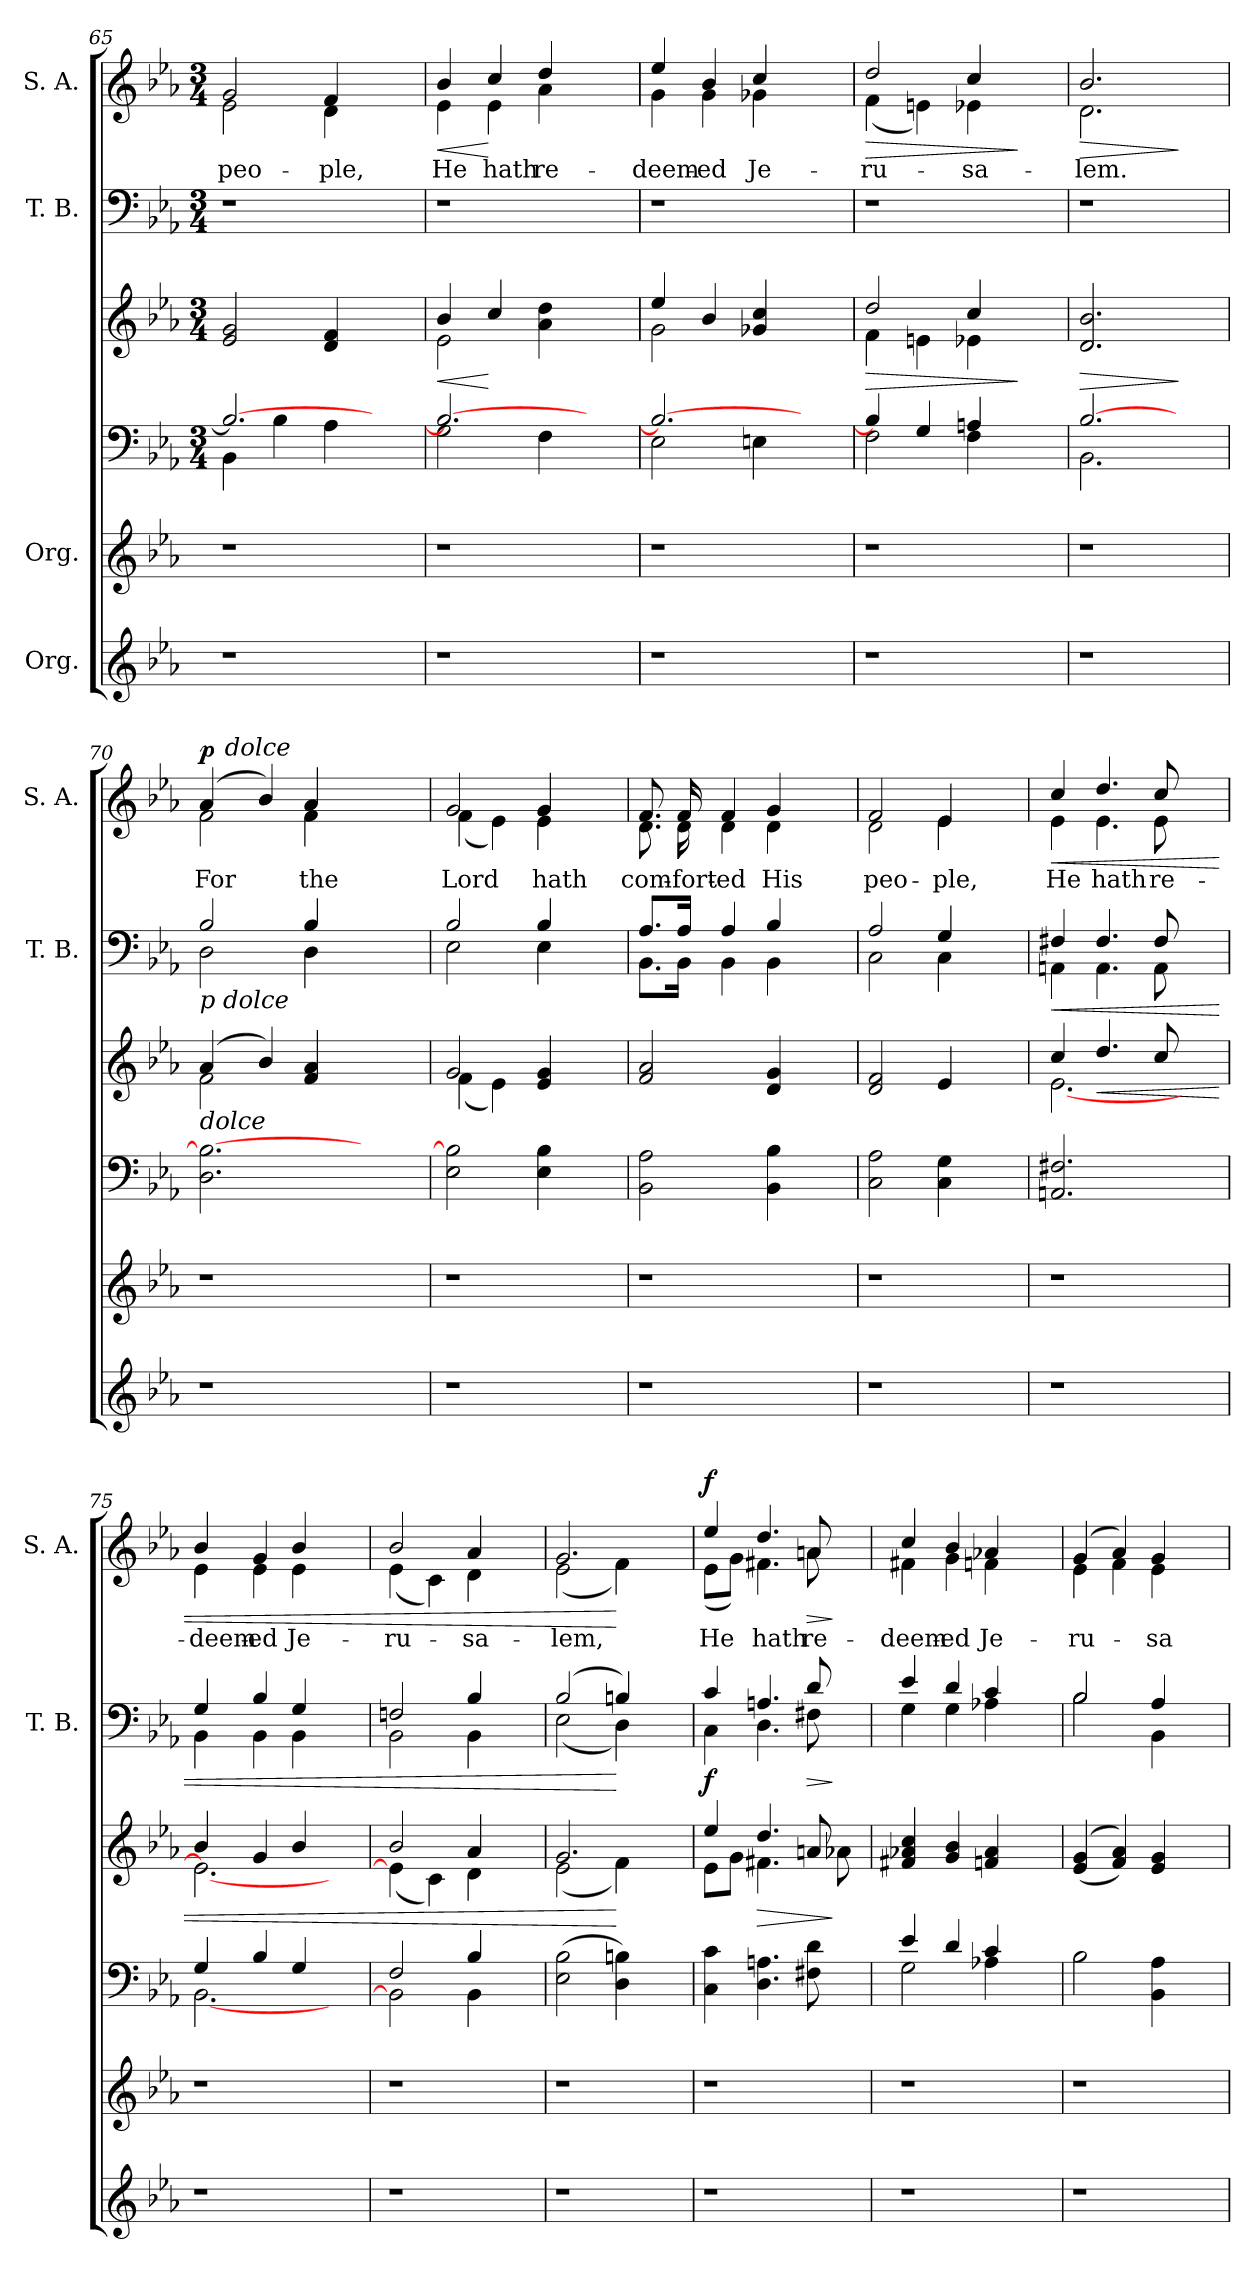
**kern	**kern	**kern	**kern	**dynam	**kern	**dynam	**kern	**text	**dynam
*part6	*part5	*part4	*part3	*part3	*part2	*part2	*part1	*part1	*part1
*staff6	*staff5	*staff4	*staff3	*staff3	*staff2	*staff2	*staff1	*staff1	*staff1
*I"Org.	*I"Org.	*	*	*	*I"T. B.	*	*I"S. A.	*	*
*	*	*	*	*	*I'T. B.	*	*I'S. A.	*	*
*clefG2	*clefG2	*clefF4	*clefG2	*	*clefF4	*	*clefG2	*	*
*k[b-e-a-]	*k[b-e-a-]	*k[b-e-a-]	*k[b-e-a-]	*	*k[b-e-a-]	*	*k[b-e-a-]	*	*
*E-:	*E-:	*E-:	*E-:	*	*E-:	*	*E-:	*	*
*	*	*M3/4	*M3/4	*	*M3/4	*	*M3/4	*	*
=65	=65	=65	=65	=65	=65	=65	=65	=65	=65
*	*	*^	*	*	*	*	*	*	*
!	!	!	!	!	!	!LO:N:vis=1	!	!	!LO:LY:b	!
*	*	*	*	*	*	*	*	*^	*	*
1r	1r	2.B-/_	4BB-\	2e-/ 2g/	.	2.r	.	2g/	2e-\	peo-	.
.	.	.	4B-\	.	.	.	.	.	.	.	.
!	!	!	!	!	!	!	!	!	!	!LO:LY:b	!
.	.	.	4A-\	4d/ 4f/	.	.	.	4f/	4d\	-ple,	.
.	.	4ryy	4ryy	4ryy	.	4ryy	.	4ryy	4ryy	.	.
=66	=66	=66	=66	=66	=66	=66	=66	=66	=66	=66	=66
!	!	!	!	!	!LO:HP:b	!LO:N:vis=1	!	!	!	!LO:LY:b	!LO:HP:b
*	*	*	*	*^	*	*	*	*	*	*	*
1r	1r	2.B-/_	2G\	4b-/	2e-\	<	2.r	.	4b-/	4e-\	He	<
!	!	!	!	!	!	!	!	!	!	!	!LO:LY:b	!
.	.	.	.	4cc/	.	[	.	.	4cc/	4e-\	hath	[
!	!	!	!	!	!	!	!	!	!	!	!LO:LY:b	!
.	.	.	4F\	4ryy	4a-\ 4dd\	.	.	.	4dd/	4a-\	re-	.
.	.	4ryy	4ryy	4ryy	4ryy	.	4ryy	.	4ryy	4ryy	.	.
=67	=67	=67	=67	=67	=67	=67	=67	=67	=67	=67	=67	=67
!	!	!	!	!	!	!	!LO:N:vis=1	!	!	!	!LO:LY:b	!
1r	1r	2.B-/_	2E-\	4ee-/	2g\	.	2.r	.	4ee-/	4g\	-deem-	.
!	!	!	!	!	!	!	!	!	!	!	!LO:LY:b	!
.	.	.	.	4b-/	.	.	.	.	4b-/	4g\	-ed	.
!	!	!	!	!	!	!	!	!	!	!	!LO:LY:b	!
.	.	.	4En\	4g-X/ 4cc/	4ryy	.	.	.	4cc/	4g-X\	Je-	.
.	.	4ryy	4ryy	4ryy	4ryy	.	4ryy	.	4ryy	4ryy	.	.
=68	=68	=68	=68	=68	=68	=68	=68	=68	=68	=68	=68	=68
!	!	!	!	!	!	!LO:HP:b	!LO:N:vis=1	!	!	!	!LO:LY:b	!LO:HP:b
1r	1r	4B-/]	2F\	2dd/	4f\	>	2.r	.	2dd/	(<4f\	-ru-	>
.	.	4G/	.	.	4en\	.	.	.	.	4en\)	.	.
!	!	!	!	!	!	!	!	!	!	!	!LO:LY:b	!
.	.	4An/	4F\	4cc/	4e-X\	.	.	.	4cc/	4e-X\	-sa-	.
.	.	4ryy	4ryy	4ryy	4ryy	]	4ryy	.	4ryy	4ryy	.	]
!!LO:LB:g=z	!!
=69	=69	=69	=69	=69	=69	=69	=69	=69	=69	=69	=69	=69
!	!	!	!	!	!	!LO:HP:b	!LO:N:vis=1	!	!	!	!LO:LY:b	!LO:HP:b
*	*	*	*	*v	*v	*	*	*	*	*	*	*
1r	1r	[>2.B-/	2.BB-\	2.d/ 2.b-/	>	2.r	.	2.b-/	2.d\	-lem.	>
.	.	4ryy	4ryy	4ryy	]	4ryy	.	4ryy	4ryy	.	]
=70	=70	=70	=70	=70	=70	=70	=70	=70	=70	=70	=70
*	*	*	*	*^	*	*^	*	*	*	*	*
!	!	!	!	!	!	!	!LO:TX:b:i:t=p dolce	!	!	!	!	!	!
!	!	!	!	!LO:TX:b:i:t=dolce	!	!	!	!	!	!	!	!	!
!	!	!	!	!	!	!	!	!	!	!	!	!LO:LY:b	!LO:DY:a
*	*	*v	*v	*	*	*	*	*	*	*	*^	*	*
1r	1r	2.D\ 2.B-\_	(4a-/	2f\	.	2B-/	2D\	.	(4a-/	2f\	16.ryy	For	p
!	!	!	!	!	!	!	!	!	!	!	!LO:TX:a:i:t=dolce	!	!
.	.	.	.	.	.	.	.	.	.	.	2ryy	.	.
.	.	.	4b-/)	.	.	.	.	.	4b-/)	.	.	.	.
!	!	!	!	!	!	!	!	!	!	!	!	!LO:LY:b	!
.	.	.	4f/ 4a-/	4ryy	.	4B-/	4D\	.	4a-/	4f\	.	the	.
.	.	.	.	.	.	.	.	.	.	.	4ryy	.	.
.	.	4ryy	4ryy	4ryy	.	4ryy	4ryy	.	4ryy	4ryy	.	.	.
.	.	.	.	.	.	.	.	.	.	.	8ryy	.	.
.	.	.	.	.	.	.	.	.	.	.	32ryy	.	.
=71	=71	=71	=71	=71	=71	=71	=71	=71	=71	=71	=71	=71	=71
!	!	!	!	!	!	!	!	!	!	!	!	!LO:LY:b	!
*	*	*	*	*	*	*	*	*	*	*v	*v	*	*
1r	1r	2E-\ 2B-\]	2g/	(<4f\	.	2B-/	2E-\	.	2g/	(<4f\	Lord	.
.	.	.	.	4e-\)	.	.	.	.	.	4e-\)	.	.
!	!	!	!	!	!	!	!	!	!	!	!LO:LY:b	!
.	.	4E-\ 4B-\	4e-/ 4g/	4ryy	.	4B-/	4E-\	.	4g/	4e-\	hath	.
.	.	4ryy	4ryy	4ryy	.	4ryy	4ryy	.	4ryy	4ryy	.	.
=72	=72	=72	=72	=72	=72	=72	=72	=72	=72	=72	=72	=72
!	!	!	!	!	!	!	!	!	!	!	!LO:LY:b	!
*	*	*	*v	*v	*	*	*	*	*	*	*	*
1r	1r	2BB-\ 2A-\	2f/ 2a-/	.	8.A-/L	8.BB-\L	.	8.f/	8.d\	com-	.
!	!	!	!	!	!	!	!	!	!	!LO:LY:b	!
.	.	.	.	.	16A-/Jk	16BB-\Jk	.	16f/	16d\	-fort-	.
!	!	!	!	!	!	!	!	!	!	!LO:LY:b:rj	!
.	.	.	.	.	4A-/	4BB-\	.	4f/	4d\	-ed	.
!	!	!	!	!	!	!	!	!	!	!LO:LY:b	!
.	.	4BB-\ 4B-\	4d/ 4g/	.	4B-/	4BB-\	.	4g/	4d\	His	.
.	.	4ryy	4ryy	.	4ryy	4ryy	.	4ryy	4ryy	.	.
=73	=73	=73	=73	=73	=73	=73	=73	=73	=73	=73	=73
!	!	!	!	!	!	!	!	!	!	!LO:LY:b	!
1r	1r	2C\ 2A-\	2d/ 2f/	.	2A-/	2C\	.	2f/	2d\	peo-	.
!	!	!	!	!	!	!	!	!	!	!LO:LY:b	!
.	.	4C\ 4G\	4e-/	.	4G/	4C\	.	4e-/	4e-\	-ple,	.
.	.	4ryy	4ryy	.	4ryy	4ryy	.	4ryy	4ryy	.	.
!!LO:LB:g=z	!!
=74	=74	=74	=74	=74	=74	=74	=74	=74	=74	=74	=74
*	*	*	*^	*	*	*	*	*	*	*	*
!	!	!	!	!	!	!	!	!LO:HP:b	!	!	!LO:LY:b	!LO:HP:b
1r	1r	2.AAn/ 2.F#X/	4cc/	[<2.e-\	.	4F#X/	4AAn\	<	4cc/	4e-\	He	<
!	!	!	!	!	!LO:HP:b	!	!	!	!	!	!LO:LY:b	!
.	.	.	4.dd/	.	<	4.F#/	4.AA\	.	4.dd/	4.e-\	hath	.
!	!	!	!	!	!	!	!	!	!	!	!LO:LY:b	!
.	.	.	8cc/	.	.	8F#/	8AA\	.	8cc/	8e-\	re-	.
.	.	4ryy	4ryy	4ryy	.	4ryy	4ryy	.	4ryy	4ryy	.	.
=75	=75	=75	=75	=75	=75	=75	=75	=75	=75	=75	=75	=75
*	*	*^	*	*	*	*	*	*	*	*	*	*
!	!	!	!	!	!	!	!	!	!	!	!	!LO:LY:b	!
1r	1r	4G/	[<2.BB-\	4b-/	2.e-\_	.	4G/	4BB-\	.	4b-/	4e-\	-deem-	.
!	!	!	!	!	!	!	!	!	!	!	!	!LO:LY:b	!
.	.	4B-/	.	4g/	.	.	4B-/	4BB-\	.	4g/	4e-\	-ed	.
!	!	!	!	!	!	!	!	!	!	!	!	!LO:LY:b	!
.	.	4G/	.	4b-/	.	.	4G/	4BB-\	.	4b-/	4e-\	Je-	.
.	.	4ryy	4ryy	4ryy	4ryy	.	4ryy	4ryy	.	4ryy	4ryy	.	.
=76	=76	=76	=76	=76	=76	=76	=76	=76	=76	=76	=76	=76	=76
!	!	!	!	!	!	!	!	!	!	!	!	!LO:LY:b	!
1r	1r	2F/	2BB-\]	2b-/	(<4e-\]	.	2Fn/	2BB-\	.	2b-/	(<4e-\	-ru-	.
.	.	.	.	.	4c\)	.	.	.	.	.	4c\)	.	.
!	!	!	!	!	!	!	!	!	!	!	!	!LO:LY:b	!
.	.	4B-/	4BB-\	4a-/	4d\	.	4B-/	4BB-\	.	4a-/	4d\	-sa-	.
.	.	4ryy	4ryy	4ryy	4ryy	.	4ryy	4ryy	.	4ryy	4ryy	.	.
=77	=77	=77	=77	=77	=77	=77	=77	=77	=77	=77	=77	=77	=77
!	!	!	!	!	!	!	!	!	!	!	!	!LO:LY:b	!
*	*	*v	*v	*	*	*	*	*	*	*	*	*	*
1r	1r	(2E-\ 2B-\	2.g/	(<2e-\	.	(2B-/	(<2E-\	.	2.g/	(<2e-\	-lem,	.
.	.	4D\ 4Bn\)	.	4f\)	[	4Bn/)	4D\)	[	.	4f\)	.	[
.	.	4ryy	4ryy	4ryy	.	4ryy	4ryy	.	4ryy	4ryy	.	.
=78	=78	=78	=78	=78	=78	=78	=78	=78	=78	=78	=78	=78
!	!	!	!	!	!	!	!	!LO:DY:b	!	!	!LO:LY:b	!LO:DY:a
1r	1r	4C\ 4c\	4ee-/	8e-\L	.	4c/	4C\	f	4ee-/	(<8e-\L	He	f
.	.	.	.	8g\J	.	.	.	.	.	8g\J)	.	.
!	!	!	!	!	!LO:HP:b	!	!	!	!	!	!LO:LY:b	!
.	.	4.D\ 4.An\	4.dd/	4.f#X\	>	4.An/	4.D\	.	4.dd/	4.f#X\	hath	.
!	!	!	!	!	!	!	!	!LO:HP:b	!	!	!LO:LY:b	!LO:HP:b
.	.	8F#X\ 8d\	8an/	8a-X\	.	8d/	8F#X\	>	8an/	8a\	re-	>
.	.	4ryy	4ryy	4ryy	]	4ryy	4ryy	]	4ryy	4ryy	.	]
!!LO:PB:g=z	!!
=79	=79	=79	=79	=79	=79	=79	=79	=79	=79	=79	=79	=79
*	*	*^	*	*	*	*	*	*	*	*	*	*
!	!	!	!	!	!	!	!	!	!	!	!	!LO:LY:b	!
*	*	*	*	*v	*v	*	*	*	*	*	*	*	*
1r	1r	4e-/	2G\	4f#X/ 4a-X/ 4cc/	.	4e-/	4G\	.	4cc/	4f#X\	-deem-	.
!	!	!	!	!	!	!	!	!	!	!	!LO:LY:b:rj	!
.	.	4d/	.	4g/ 4b-/	.	4d/	4G\	.	4b-/	4g\	-ed	.
!	!	!	!	!	!	!	!	!	!	!	!LO:LY:b	!
.	.	4c/	4A-X\	4fn/ 4a-/	.	4c/	4A-X\	.	4a-X/	4fn\	Je-	.
.	.	4ryy	4ryy	4ryy	.	4ryy	4ryy	.	4ryy	4ryy	.	.
=80	=80	=80	=80	=80	=80	=80	=80	=80	=80	=80	=80	=80
!	!	!	!	!	!	!	!	!	!	!	!LO:LY:b	!
*	*	*v	*v	*	*	*	*	*	*	*	*	*
1r	1r	2B-\	(<(4e-/ 4g/	.	2B-/	2B-\	.	(4g/	4e-\	-ru-	.
.	.	.	4f/ 4a-/))	.	.	.	.	4a-/)	4f\	.	.
!	!	!	!	!	!	!	!	!	!	!LO:LY:b	!
.	.	4BB-\ 4A-\	4e-/ 4g/	.	4A-/	4BB-\	.	4g/	4e-\	-sa-	.
.	.	4ryy	4ryy	.	4ryy	4ryy	.	4ryy	4ryy	.	.
*	*	*	*	*	*v	*v	*	*	*	*	*
*	*	*	*	*	*	*	*v	*v	*	*
=	=	=	=	=	=	=	=	=	=
*-	*-	*-	*-	*-	*-	*-	*-	*-	*-
